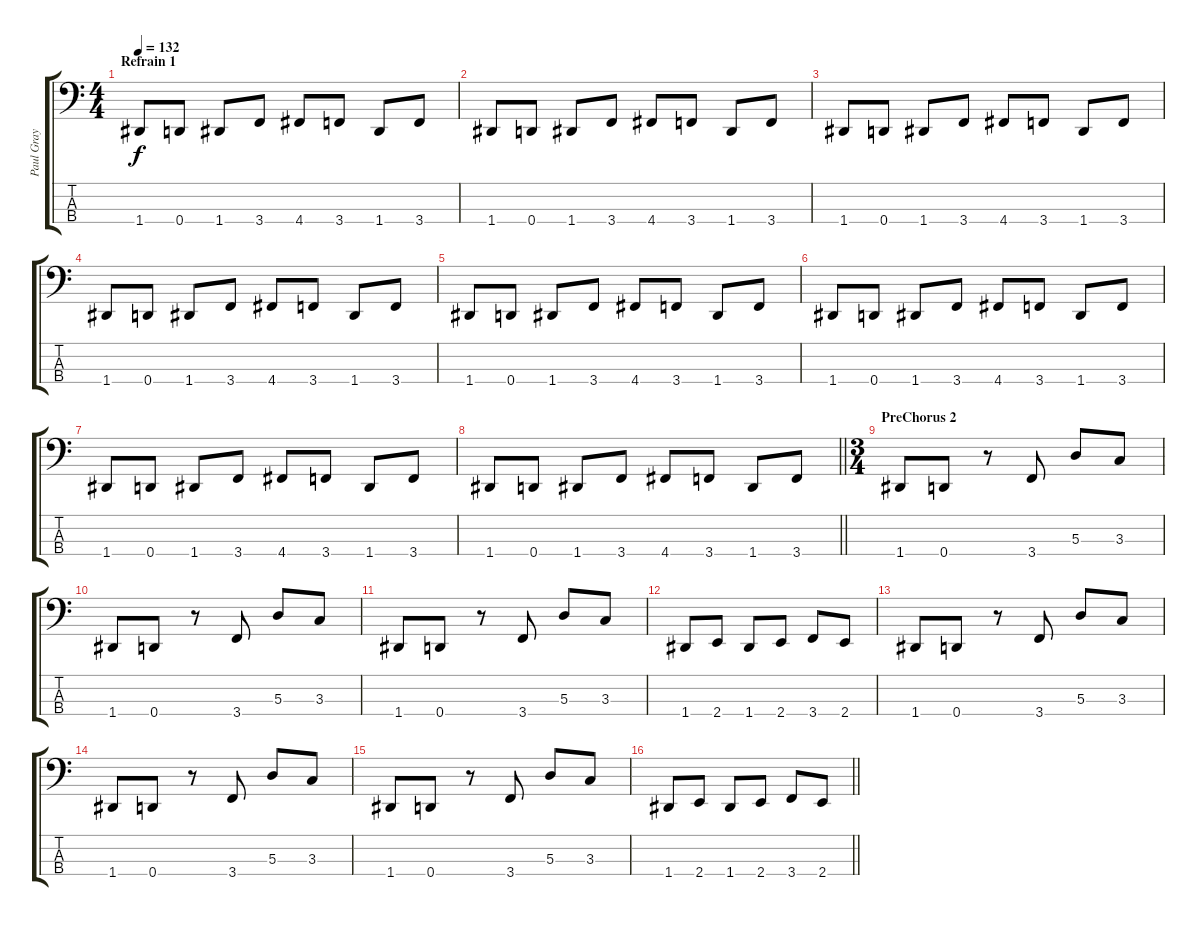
\track ("Paul Gray" "Paul Gray") {instrument electricbasspick}
\staff {score tabs}
\tuning (G2 D2 A1 D1) {hide}
\ts (4 4)
\section ("" "Refrain 1")
\tempo 132
\clef f4
\ks c
1.4.8{dy f} 0.4.8 1.4.8 3.4.8 4.4.8 3.4.8 1.4.8 3.4.8 |
1.4.8 0.4.8 1.4.8 3.4.8 4.4.8 3.4.8 1.4.8 3.4.8 |
1.4.8 0.4.8 1.4.8 3.4.8 4.4.8 3.4.8 1.4.8 3.4.8 |
1.4.8 0.4.8 1.4.8 3.4.8 4.4.8 3.4.8 1.4.8 3.4.8 |
1.4.8 0.4.8 1.4.8 3.4.8 4.4.8 3.4.8 1.4.8 3.4.8 |
1.4.8 0.4.8 1.4.8 3.4.8 4.4.8 3.4.8 1.4.8 3.4.8 |
1.4.8 0.4.8 1.4.8 3.4.8 4.4.8 3.4.8 1.4.8 3.4.8 |
\barLineRight lightlight
1.4.8 0.4.8 1.4.8 3.4.8 4.4.8 3.4.8 1.4.8 3.4.8 |
\ts (3 4)
\section ("" "PreChorus 2")
1.4.8 0.4.8 r.8 3.4.8 5.3.8 3.3.8 |
1.4.8 0.4.8 r.8 3.4.8 5.3.8 3.3.8 |
1.4.8 0.4.8 r.8 3.4.8 5.3.8 3.3.8 |
1.4.8 2.4.8 1.4.8 2.4.8 3.4.8 2.4.8 |
1.4.8 0.4.8 r.8 3.4.8 5.3.8 3.3.8 |
1.4.8 0.4.8 r.8 3.4.8 5.3.8 3.3.8 |
1.4.8 0.4.8 r.8 3.4.8 5.3.8 3.3.8 |
\barLineRight lightlight
1.4.8 2.4.8 1.4.8 2.4.8 3.4.8 2.4.8
